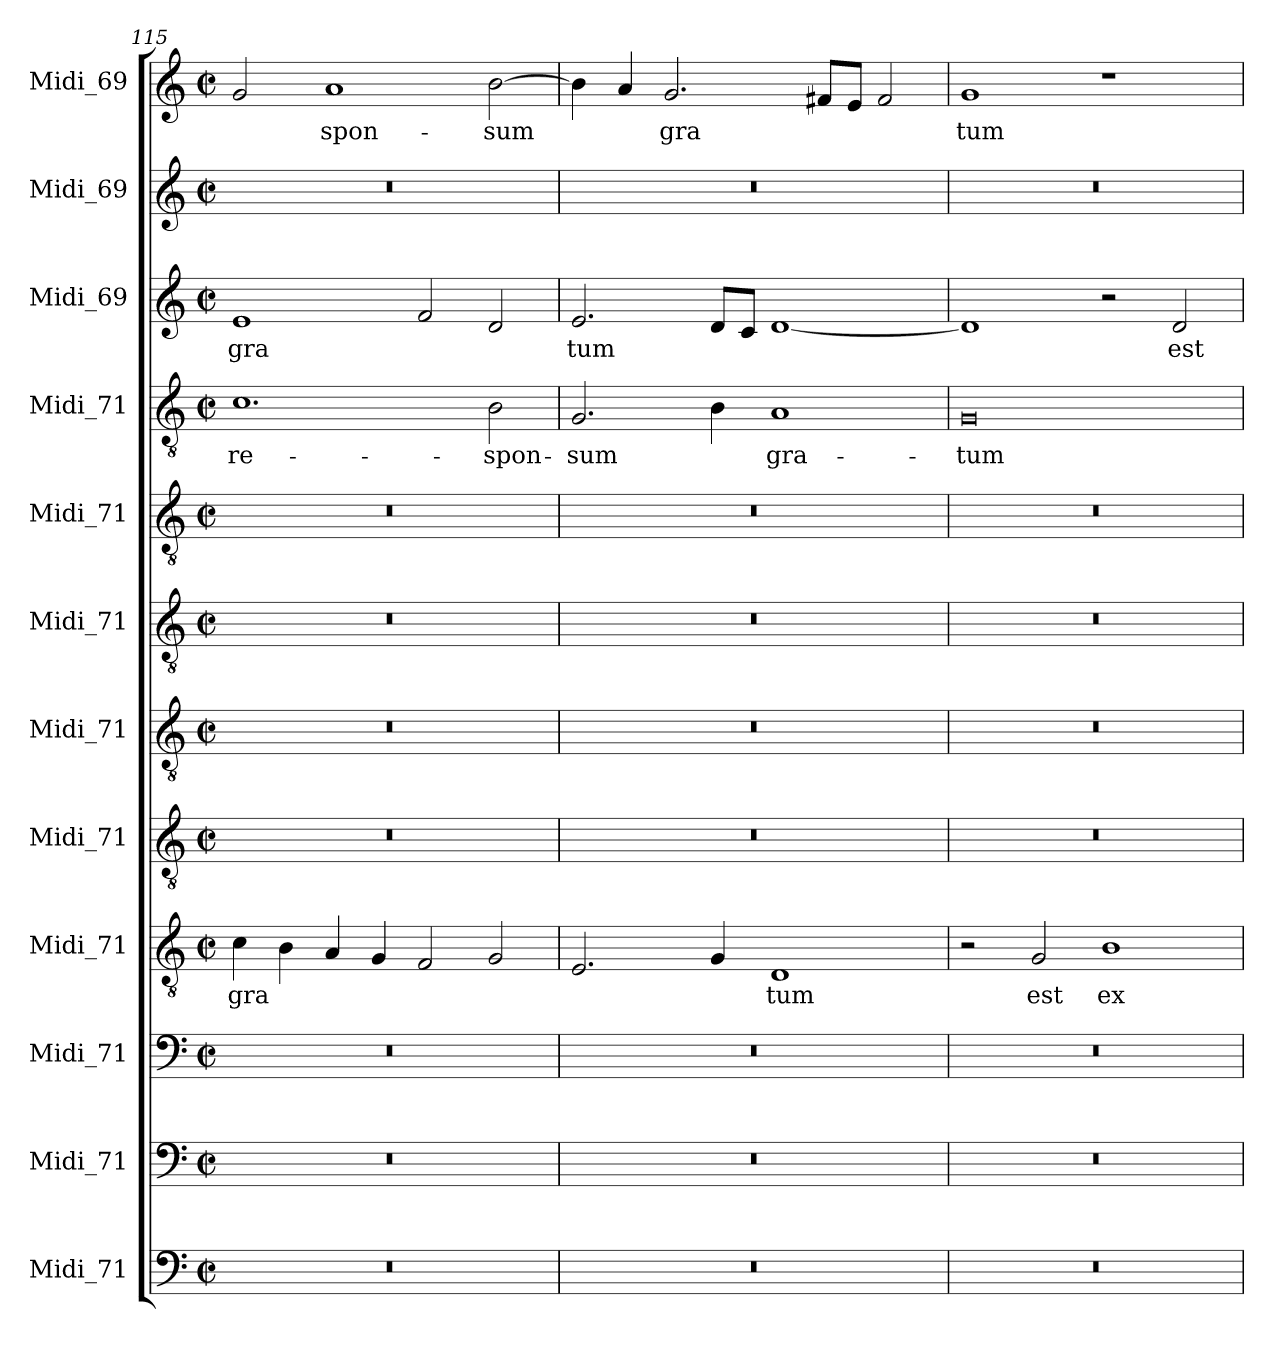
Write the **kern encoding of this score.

**kern	**kern	**kern	**kern	**text	**kern	**kern	**kern	**kern	**kern	**text	**kern	**text	**kern	**kern	**text
*part12	*part11	*part10	*part9	*part9	*part8	*part7	*part6	*part5	*part4	*part4	*part3	*part3	*part2	*part1	*part1
*staff12	*staff11	*staff10	*staff9	*staff9	*staff8	*staff7	*staff6	*staff5	*staff4	*staff4	*staff3	*staff3	*staff2	*staff1	*staff1
*I"Midi_71	*I"Midi_71	*I"Midi_71	*I"Midi_71	*	*I"Midi_71	*I"Midi_71	*I"Midi_71	*I"Midi_71	*I"Midi_71	*	*I"Midi_69	*	*I"Midi_69	*I"Midi_69	*
*clefF4	*clefF4	*clefF4	*clefGv2	*	*clefGv2	*clefGv2	*clefGv2	*clefGv2	*clefGv2	*	*clefG2	*	*clefG2	*clefG2	*
*k[]	*k[]	*k[]	*k[]	*	*k[]	*k[]	*k[]	*k[]	*k[]	*	*k[]	*	*k[]	*k[]	*
*C:	*C:	*C:	*C:	*	*C:	*C:	*C:	*C:	*C:	*	*C:	*	*C:	*C:	*
*M4/2	*M4/2	*M4/2	*M4/2	*	*M4/2	*M4/2	*M4/2	*M4/2	*M4/2	*	*M4/2	*	*M4/2	*M4/2	*
*met(c|)	*met(c|)	*met(c|)	*met(c|)	*	*met(c|)	*met(c|)	*met(c|)	*met(c|)	*met(c|)	*	*met(c|)	*	*met(c|)	*met(c|)	*
=115	=115	=115	=115	=115	=115	=115	=115	=115	=115	=115	=115	=115	=115	=115	=115
!	!	!	!	!LO:LY:b	!	!	!	!	!	!LO:LY:b	!	!LO:LY:b	!	!	!
0r	0r	0r	4c	gra	0r	0r	0r	0r	1.c	re-	1e	gra	0r	2g	.
.	.	.	4B	.	.	.	.	.	.	.	.	.	.	.	.
!	!	!	!	!	!	!	!	!	!	!	!	!	!	!	!LO:LY:b
.	.	.	4A	.	.	.	.	.	.	.	.	.	.	1a	spon-
.	.	.	4G	.	.	.	.	.	.	.	.	.	.	.	.
.	.	.	2F	.	.	.	.	.	.	.	2f	.	.	.	.
!	!	!	!	!	!	!	!	!	!	!LO:LY:b	!	!	!	!	!LO:LY:b
.	.	.	2G	.	.	.	.	.	2B	-spon-	2d	.	.	[2b	-sum
=116	=116	=116	=116	=116	=116	=116	=116	=116	=116	=116	=116	=116	=116	=116	=116
!	!	!	!	!	!	!	!	!	!	!LO:LY:b	!	!LO:LY:b	!	!	!
0r	0r	0r	2.E	.	0r	0r	0r	0r	2.G	-sum	2.e	tum	0r	4b]	.
.	.	.	.	.	.	.	.	.	.	.	.	.	.	4a	.
!	!	!	!	!	!	!	!	!	!	!	!	!	!	!	!LO:LY:b
.	.	.	.	.	.	.	.	.	.	.	.	.	.	2.g	gra
.	.	.	4G	.	.	.	.	.	4B	.	8dL	.	.	.	.
.	.	.	.	.	.	.	.	.	.	.	8cJ	.	.	.	.
!	!	!	!	!LO:LY:b	!	!	!	!	!	!LO:LY:b	!	!	!	!	!
.	.	.	1D	tum	.	.	.	.	1A	gra-	[1d	.	.	.	.
.	.	.	.	.	.	.	.	.	.	.	.	.	.	8f#L	.
.	.	.	.	.	.	.	.	.	.	.	.	.	.	8eJ	.
.	.	.	.	.	.	.	.	.	.	.	.	.	.	2f#	.
=117	=117	=117	=117	=117	=117	=117	=117	=117	=117	=117	=117	=117	=117	=117	=117
!	!	!	!	!	!	!	!	!	!	!LO:LY:b	!	!	!	!	!LO:LY:b
0r	0r	0r	2r	.	0r	0r	0r	0r	0G	-tum	1d]	.	0r	1g	tum
!	!	!	!	!LO:LY:b	!	!	!	!	!	!	!	!	!	!	!
.	.	.	2G	est	.	.	.	.	.	.	.	.	.	.	.
!	!	!	!	!LO:LY:b	!	!	!	!	!	!	!	!	!	!	!
.	.	.	1B	ex	.	.	.	.	.	.	2r	.	.	1r	.
!	!	!	!	!	!	!	!	!	!	!	!	!LO:LY:b	!	!	!
.	.	.	.	.	.	.	.	.	.	.	2d	est	.	.	.
=	=	=	=	=	=	=	=	=	=	=	=	=	=	=	=
*-	*-	*-	*-	*-	*-	*-	*-	*-	*-	*-	*-	*-	*-	*-	*-
